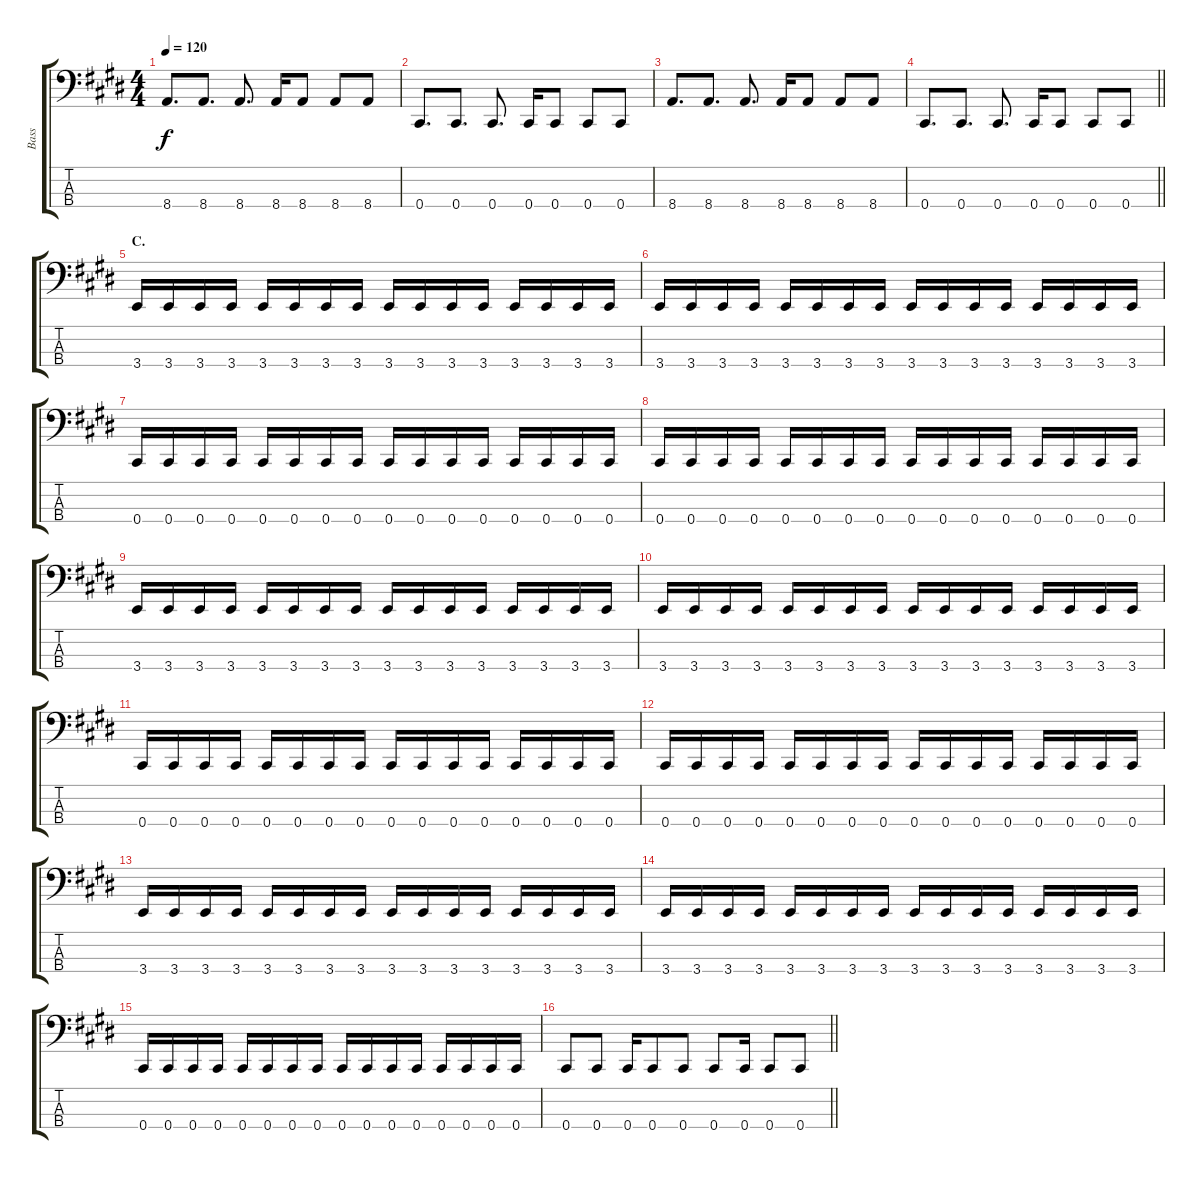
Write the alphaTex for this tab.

\track ("Bass" "Bass") {instrument electricbasspick}
\staff {score tabs}
\tuning (Gb2 Db2 Ab1 Db1) {hide}
\ts (4 4)
\tempo 120
\clef f4
\ks e
8.4.8{d dy f} 8.4.8{d} 8.4.8{d} 8.4.16 8.4.8 8.4.8 8.4.8 |
0.4.8{d} 0.4.8{d} 0.4.8{d} 0.4.16 0.4.8 0.4.8 0.4.8 |
8.4.8{d} 8.4.8{d} 8.4.8{d} 8.4.16 8.4.8 8.4.8 8.4.8 |
\barLineRight lightlight
0.4.8{d} 0.4.8{d} 0.4.8{d} 0.4.16 0.4.8 0.4.8 0.4.8 |
\section ("" "C.")
3.4.16 3.4.16 3.4.16 3.4.16 3.4.16 3.4.16 3.4.16 3.4.16 3.4.16 3.4.16 3.4.16 3.4.16 3.4.16 3.4.16 3.4.16 3.4.16 |
3.4.16 3.4.16 3.4.16 3.4.16 3.4.16 3.4.16 3.4.16 3.4.16 3.4.16 3.4.16 3.4.16 3.4.16 3.4.16 3.4.16 3.4.16 3.4.16 |
0.4.16 0.4.16 0.4.16 0.4.16 0.4.16 0.4.16 0.4.16 0.4.16 0.4.16 0.4.16 0.4.16 0.4.16 0.4.16 0.4.16 0.4.16 0.4.16 |
0.4.16 0.4.16 0.4.16 0.4.16 0.4.16 0.4.16 0.4.16 0.4.16 0.4.16 0.4.16 0.4.16 0.4.16 0.4.16 0.4.16 0.4.16 0.4.16 |
3.4.16 3.4.16 3.4.16 3.4.16 3.4.16 3.4.16 3.4.16 3.4.16 3.4.16 3.4.16 3.4.16 3.4.16 3.4.16 3.4.16 3.4.16 3.4.16 |
3.4.16 3.4.16 3.4.16 3.4.16 3.4.16 3.4.16 3.4.16 3.4.16 3.4.16 3.4.16 3.4.16 3.4.16 3.4.16 3.4.16 3.4.16 3.4.16 |
0.4.16 0.4.16 0.4.16 0.4.16 0.4.16 0.4.16 0.4.16 0.4.16 0.4.16 0.4.16 0.4.16 0.4.16 0.4.16 0.4.16 0.4.16 0.4.16 |
0.4.16 0.4.16 0.4.16 0.4.16 0.4.16 0.4.16 0.4.16 0.4.16 0.4.16 0.4.16 0.4.16 0.4.16 0.4.16 0.4.16 0.4.16 0.4.16 |
3.4.16 3.4.16 3.4.16 3.4.16 3.4.16 3.4.16 3.4.16 3.4.16 3.4.16 3.4.16 3.4.16 3.4.16 3.4.16 3.4.16 3.4.16 3.4.16 |
3.4.16 3.4.16 3.4.16 3.4.16 3.4.16 3.4.16 3.4.16 3.4.16 3.4.16 3.4.16 3.4.16 3.4.16 3.4.16 3.4.16 3.4.16 3.4.16 |
0.4.16 0.4.16 0.4.16 0.4.16 0.4.16 0.4.16 0.4.16 0.4.16 0.4.16 0.4.16 0.4.16 0.4.16 0.4.16 0.4.16 0.4.16 0.4.16 |
\barLineRight lightlight
0.4.8 0.4.8 0.4.16 0.4.8 0.4.8 0.4.8 0.4.16 0.4.8 0.4.8
